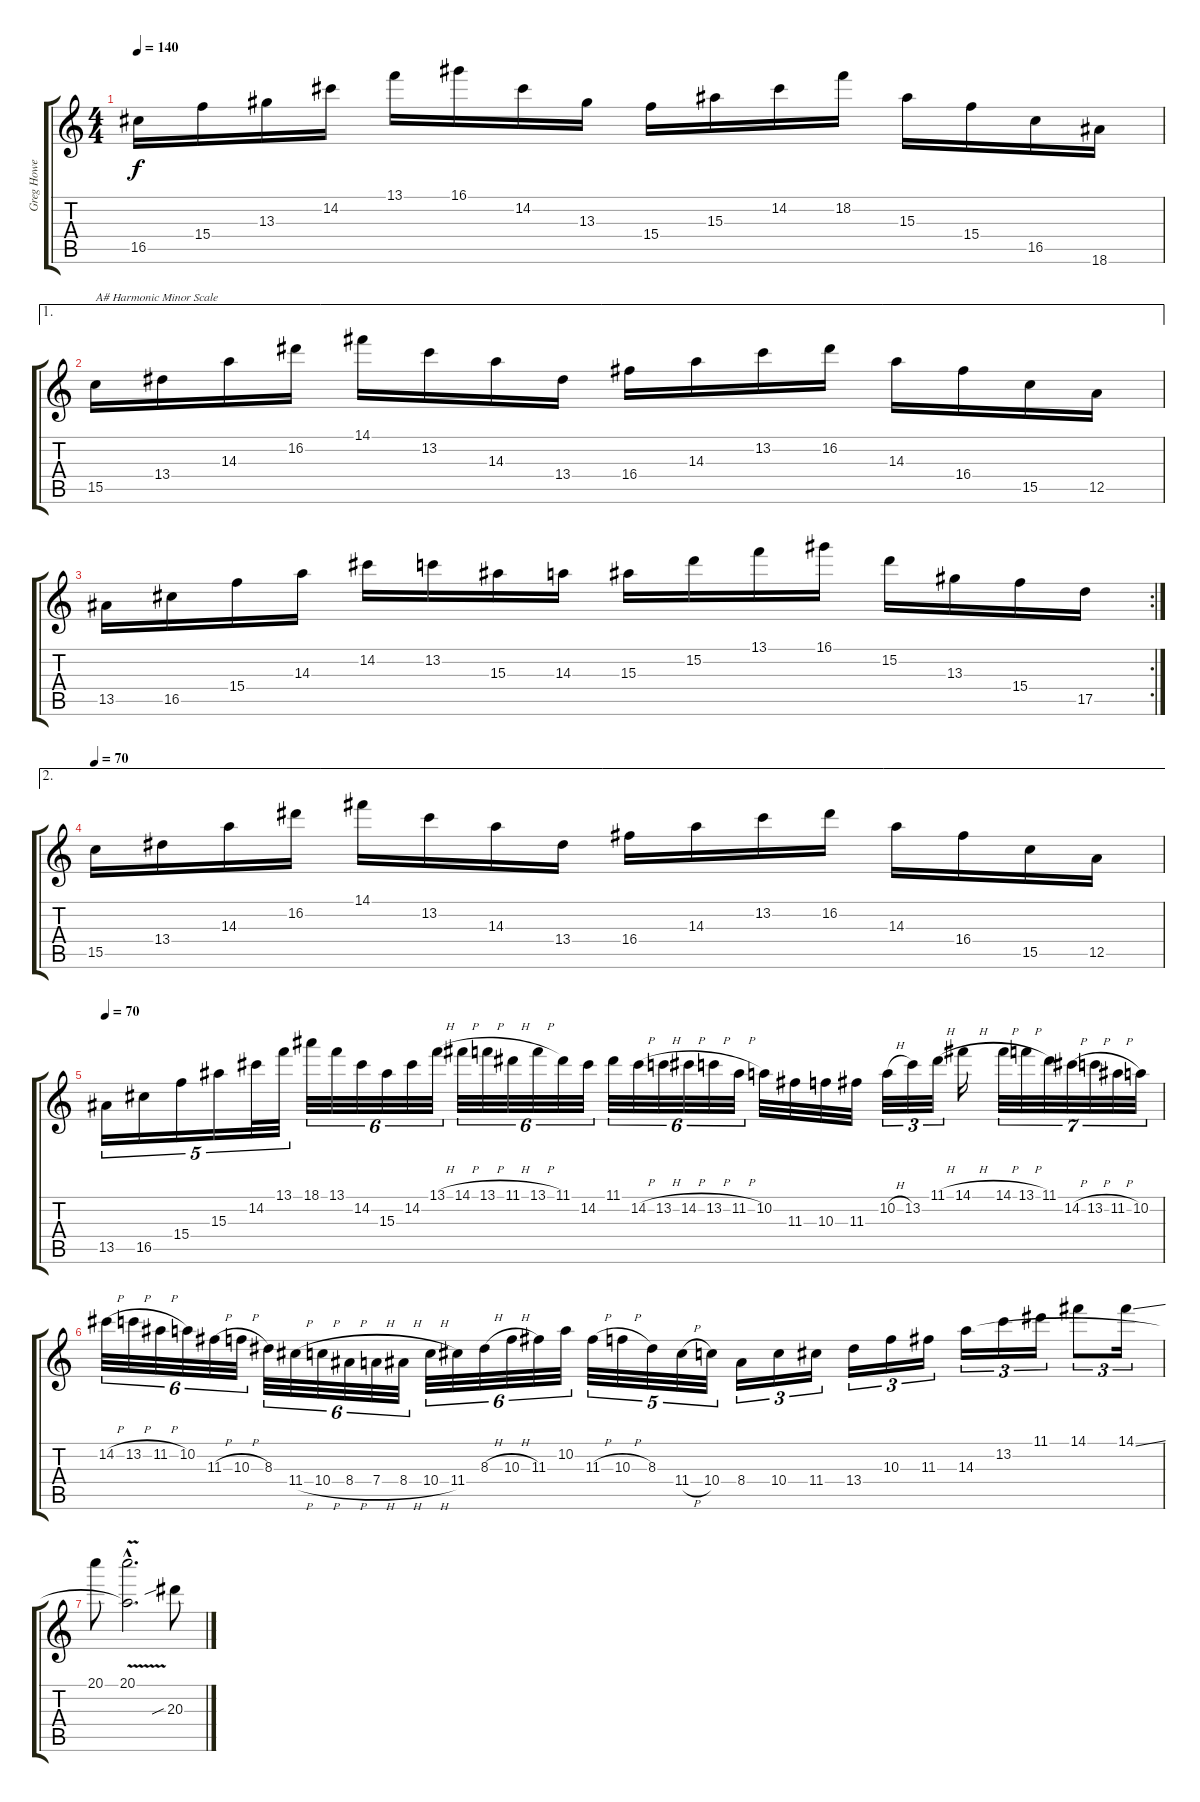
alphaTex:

\track ("Greg Howe" "Greg Howe") {instrument overdrivenguitar}
\staff {score tabs}
\tuning (E4 B3 G3 D3 A2 E2) {hide}
\ts (4 4)
\tempo 140
\clef g2
\ks c
16.5.16{dy f} 15.4.16 13.3.16 14.2.16 13.1.16 16.1.16 14.2.16 13.3.16 15.4.16 15.3.16 14.2.16 18.2.16 15.3.16 15.4.16 16.5.16 18.6.16 |
\ae 1
15.5.16{txt "A# Harmonic Minor Scale"} 13.4.16 14.3.16 16.2.16 14.1.16 13.2.16 14.3.16 13.4.16 16.4.16 14.3.16 13.2.16 16.2.16 14.3.16 16.4.16 15.5.16 12.5.16 |
\rc 2
13.5.16 16.5.16 15.4.16 14.3.16 14.2.16 13.2.16 15.3.16 14.3.16 15.3.16 15.2.16 13.1.16 16.1.16 15.2.16 13.3.16 15.4.16 17.5.16 |
\ae 2
\tempo 70
15.5.16 13.4.16 14.3.16 16.2.16 14.1.16 13.2.16 14.3.16 13.4.16 16.4.16 14.3.16 13.2.16 16.2.16 14.3.16 16.4.16 15.5.16 12.5.16 |
\tempo 70
13.5.16{tu (5 4)} 16.5.16{tu (5 4)} 15.4.16{tu (5 4)} 15.3.16{tu (5 4)} 14.2.32{tu (5 4)} 13.1.32{tu (5 4)} 18.1.32{tu (6 4)} 13.1.32{tu (6 4)} 14.2.32{tu (6 4)} 15.3.32{tu (6 4)} 14.2.32{tu (6 4)} 13.1{h}.32{tu (6 4)} 14.1{h}.32{tu (6 4)} 13.1{h}.32{tu (6 4)} 11.1{h}.32{tu (6 4)} 13.1{h}.32{tu (6 4)} 11.1.32{tu (6 4)} 14.2.32{tu (6 4)} 11.1.32{tu (6 4)} 14.2{h}.32{tu (6 4)} 13.2{h}.32{tu (6 4)} 14.2{h}.32{tu (6 4)} 13.2{h}.32{tu (6 4)} 11.2{h}.32{tu (6 4)} 10.2.32 11.3.32 10.3.32 11.3.32 10.2{h}.32{tu (3 2)} 13.2.32{tu (3 2)} 11.1{h}.32{tu (3 2)} 14.1{h}.16 14.1{h}.32{tu (7 4)} 13.1{h}.32{tu (7 4)} 11.1.32{tu (7 4)} 14.2{h}.32{tu (7 4)} 13.2{h}.32{tu (7 4)} 11.2{h}.32{tu (7 4)} 10.2.32{tu (7 4)} |
14.2{h}.32{tu (6 4)} 13.2{h}.32{tu (6 4)} 11.2{h}.32{tu (6 4)} 10.2.32{tu (6 4)} 11.3{h}.32{tu (6 4)} 10.3{h}.32{tu (6 4)} 8.3.32{tu (6 4)} 11.4{h}.32{tu (6 4)} 10.4{h}.32{tu (6 4)} 8.4{h}.32{tu (6 4)} 7.4{h}.32{tu (6 4)} 8.4{h}.32{tu (6 4)} 10.4{h}.32{tu (6 4)} 11.4.32{tu (6 4)} 8.3{h}.32{tu (6 4)} 10.3{h}.32{tu (6 4)} 11.3.32{tu (6 4)} 10.2.32{tu (6 4)} 11.3{h}.32{tu (5 4)} 10.3{h}.32{tu (5 4)} 8.3.32{tu (5 4)} 11.4{h}.32{tu (5 4)} 10.4.32{tu (5 4)} 8.4.16{tu (3 2)} 10.4.16{tu (3 2)} 11.4.16{tu (3 2)} 13.4.16{tu (3 2)} 10.3.16{tu (3 2)} 11.3.16{tu (3 2)} 14.3.16{tu (3 2)} 13.2.16{tu (3 2)} 11.1.16{tu (3 2)} 14.1.8{tu (3 2)} 14.1{ss}.16{tu (3 2)} |
20.1.8 (20.1{v hac} 14.3{hac t}).2{d} 20.3{sib}.8
